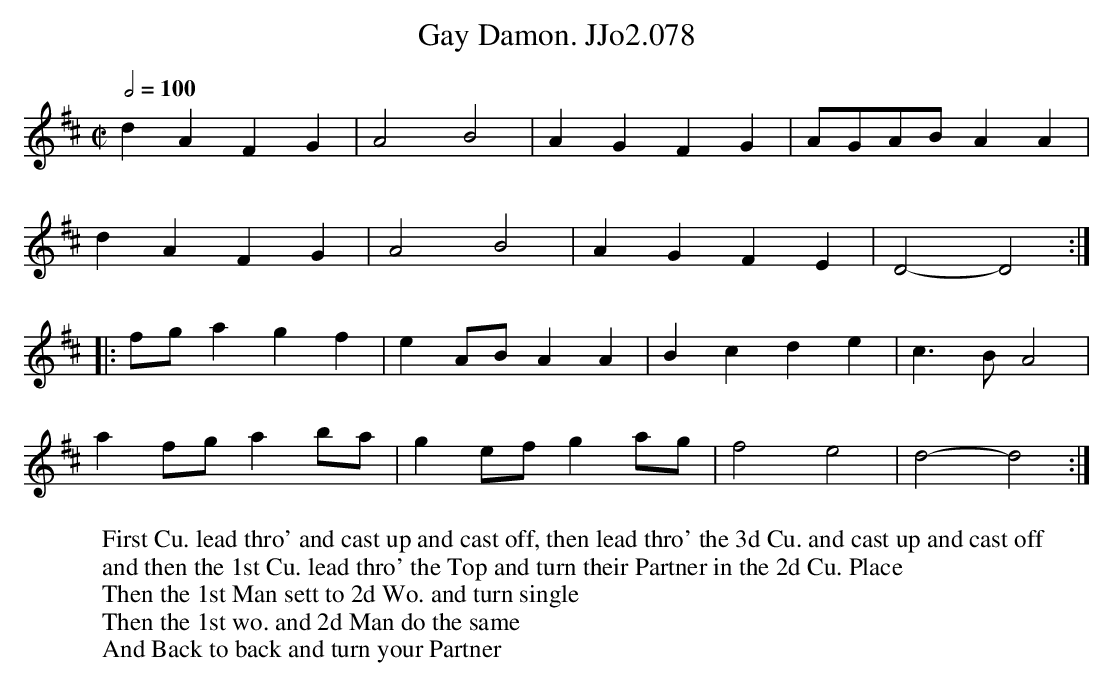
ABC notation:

X:1
T:Gay Damon. JJo2.078
M:C|
L:1/4
Q:1/2=100
K:D
dAFG | A2B2 | AGFG | A/G/A/B/AA |
dAFG | A2B2 | AGFE | D2-D2 :|
|: f/g/agf | eA/B/AA | Bcde | c>BA2 |
af/g/ab/a/ | ge/f/ga/g/ | f2e2 | d2-d2 :|
W: First Cu. lead thro' and cast up and cast off, then lead thro' the 3d Cu. and cast up and cast off
W:and then the 1st Cu. lead thro' the Top and turn their Partner in the 2d Cu. Place
W:Then the 1st Man sett to 2d Wo. and turn single
W:Then the 1st wo. and 2d Man do the same
W:And Back to back and turn your Partner
